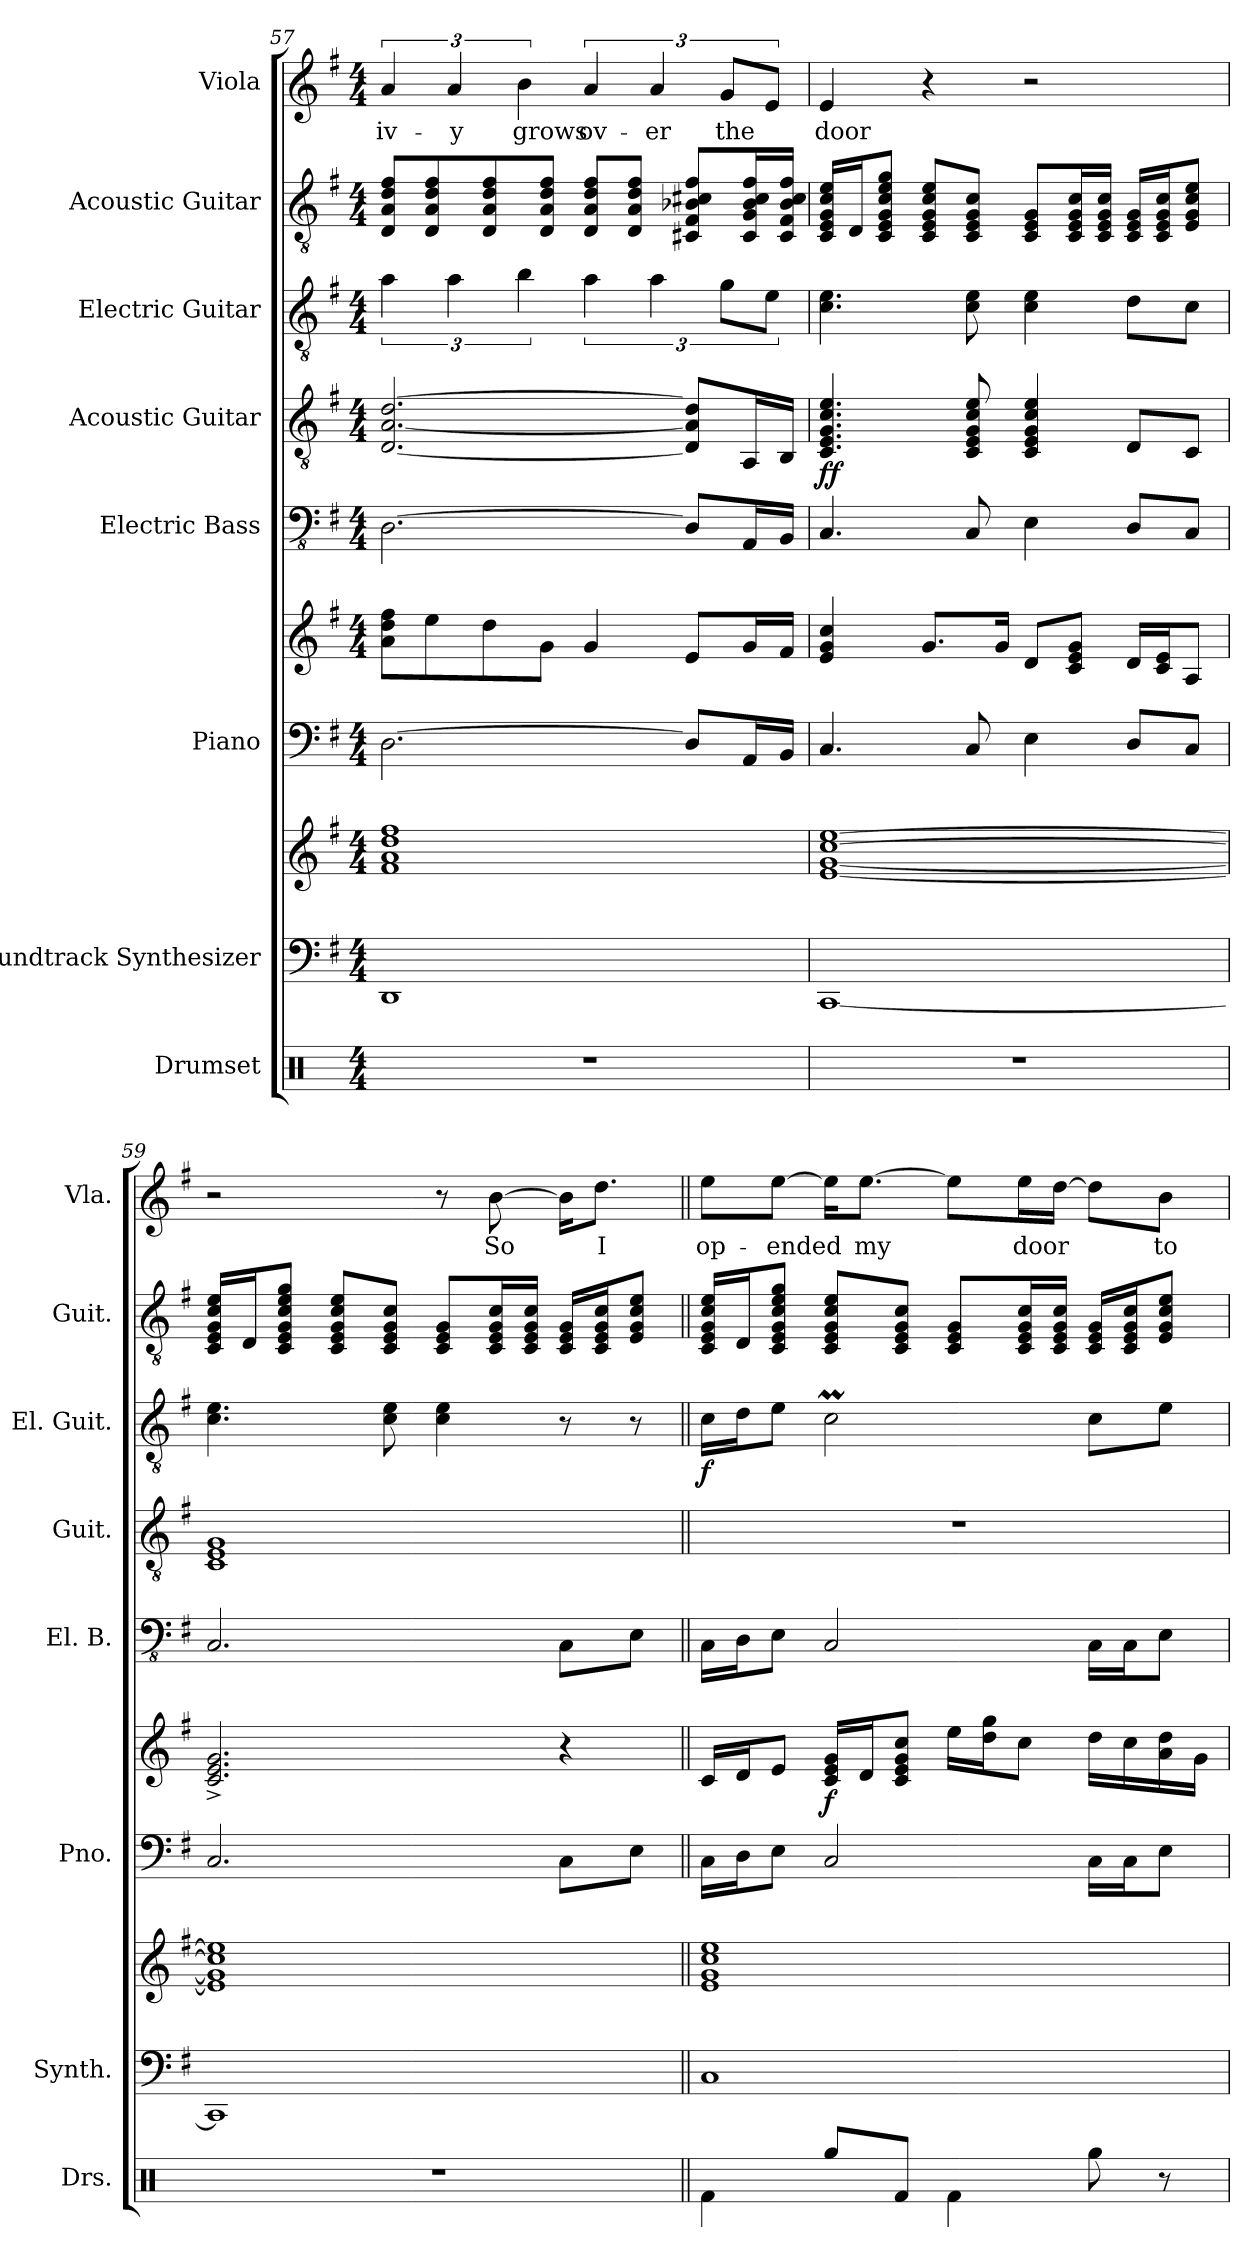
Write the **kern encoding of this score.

**kern	**kern	**kern	**kern	**kern	**dynam	**kern	**kern	**dynam	**kern	**dynam	**kern	**kern	**text
*part8	*part7	*part7	*part6	*part6	*part6	*part5	*part4	*part4	*part3	*part3	*part2	*part1	*part1
*staff10	*staff9	*staff8	*staff7	*staff6	*staff6/7	*staff5	*staff4	*staff4	*staff3	*staff3	*staff2	*staff1	*staff1
*I"Drumset	*I"Soundtrack Synthesizer	*	*I"Piano	*	*	*I"Electric Bass	*I"Acoustic Guitar	*	*I"Electric Guitar	*	*I"Acoustic Guitar	*I"Viola	*
*I'Drs.	*I'Synth.	*	*I'Pno.	*	*	*I'El. B.	*I'Guit.	*	*I'El. Guit.	*	*I'Guit.	*I'Vla.	*
*clefX	*clefF4	*clefG2	*clefF4	*clefG2	*	*clefFv4	*clefGv2	*	*clefGv2	*	*clefGv2	*clefG2	*
*k[]	*k[f#]	*k[f#]	*k[f#]	*k[f#]	*	*k[f#]	*k[f#]	*	*k[f#]	*	*k[f#]	*k[f#]	*
*M4/4	*M4/4	*M4/4	*M4/4	*M4/4	*	*M4/4	*M4/4	*	*M4/4	*	*M4/4	*M4/4	*
=57	=57	=57	=57	=57	=57	=57	=57	=57	=57	=57	=57	=57	=57
1r	1DD	1f# 1a 1dd 1ff#	[2.D\	8a\ 8dd\ 8ff#\L	.	[2.DD\	[2.D/ [2.A/ [2.d/	.	6a\	.	8D/ 8A/ 8d/ 8f#/L	6a/	iv-
.	.	.	.	8ee\	.	.	.	.	.	.	8D/ 8A/ 8d/ 8f#/	.	.
.	.	.	.	.	.	.	.	.	6a\	.	.	6a/	-y
.	.	.	.	8dd\	.	.	.	.	.	.	8D/ 8A/ 8d/ 8f#/	.	.
.	.	.	.	.	.	.	.	.	6b\	.	.	6b\	grows
.	.	.	.	8g\J	.	.	.	.	.	.	8D/ 8A/ 8d/ 8f#/J	.	.
.	.	.	.	4g/	.	.	.	.	6a\	.	8D/ 8A/ 8d/ 8f#/L	6a/	ov-
.	.	.	.	.	.	.	.	.	.	.	8D/ 8A/ 8d/ 8f#/J	.	.
.	.	.	.	.	.	.	.	.	6a\	.	.	6a/	-er
.	.	.	8D/L]	8e/L	.	8DD/L]	8D/] 8A/] 8d/]L	.	.	.	8C#X/ 8F#/ 8B-X/ 8c#X/ 8f#/L	.	.
.	.	.	.	.	.	.	.	.	12g\L	.	.	12g/L	the
.	.	.	16AA/L	16g/L	.	16AAA/L	16AA/L	.	.	.	16C#/ 16G/ 16B-/ 16c#/ 16f#/L	.	.
.	.	.	.	.	.	.	.	.	12e\J	.	.	12e/J	.
.	.	.	16BB/JJ	16f#/JJ	.	16BBB/JJ	16BB/JJ	.	.	.	16C#/ 16F#/ 16B-/ 16c#/ 16f#/JJ	.	.
=58	=58	=58	=58	=58	=58	=58	=58	=58	=58	=58	=58	=58	=58
!	!	!	!	!	!	!	!	!LO:DY:b	!	!	!	!	!
1r	[1CC	[1e [1g [1cc [1ee	4.C/	4e/ 4g/ 4cc/	.	4.CC/	4.C/ 4.E/ 4.G/ 4.c/ 4.e/	ff	4.c\ 4.e\	.	16C/ 16E/ 16G/ 16c/ 16e/LL	4e/	door
.	.	.	.	.	.	.	.	.	.	.	16D/J	.	.
.	.	.	.	.	.	.	.	.	.	.	8C/ 8E/ 8G/ 8c/ 8e/ 8g/J	.	.
.	.	.	.	8.g/L	.	.	.	.	.	.	8C/ 8E/ 8G/ 8c/ 8e/L	4r	.
.	.	.	8C/	.	.	8CC/	8C/ 8E/ 8G/ 8c/ 8e/	.	8c\ 8e\	.	8C/ 8E/ 8G/ 8c/J	.	.
.	.	.	.	16g/Jk	.	.	.	.	.	.	.	.	.
.	.	.	4E\	8d/L	.	4EE\	4C/ 4E/ 4G/ 4c/ 4e/	.	4c\ 4e\	.	8C/ 8E/ 8G/L	2r	.
.	.	.	.	8c/ 8e/ 8g/J	.	.	.	.	.	.	16C/ 16E/ 16G/ 16c/L	.	.
.	.	.	.	.	.	.	.	.	.	.	16C/ 16E/ 16G/ 16c/JJ	.	.
.	.	.	8D/L	16d/LL	.	8DD/L	8D/L	.	8d\L	.	16C/ 16E/ 16G/LL	.	.
.	.	.	.	16c/ 16e/J	.	.	.	.	.	.	16C/ 16E/ 16G/ 16c/J	.	.
.	.	.	8C/J	8A/J	.	8CC/J	8C/J	.	8c\J	.	8E/ 8G/ 8c/ 8e/J	.	.
=59	=59	=59	=59	=59	=59	=59	=59	=59	=59	=59	=59	=59	=59
1r	1CC]	1e] 1g] 1cc] 1ee]	2.C/	2.c/^ 2.e/^ 2.g/^	.	2.CC/	1C 1E 1G	.	4.c\ 4.e\	.	16C/ 16E/ 16G/ 16c/ 16e/LL	2r	.
.	.	.	.	.	.	.	.	.	.	.	16D/J	.	.
.	.	.	.	.	.	.	.	.	.	.	8C/ 8E/ 8G/ 8c/ 8e/ 8g/J	.	.
.	.	.	.	.	.	.	.	.	.	.	8C/ 8E/ 8G/ 8c/ 8e/L	.	.
.	.	.	.	.	.	.	.	.	8c\ 8e\	.	8C/ 8E/ 8G/ 8c/J	.	.
.	.	.	.	.	.	.	.	.	4c\ 4e\	.	8C/ 8E/ 8G/L	8r	.
.	.	.	.	.	.	.	.	.	.	.	16C/ 16E/ 16G/ 16c/L	[8b\	So
.	.	.	.	.	.	.	.	.	.	.	16C/ 16E/ 16G/ 16c/JJ	.	.
.	.	.	8C\L	4r	.	8CC\L	.	.	8r	.	16C/ 16E/ 16G/LL	16b\KL]	.
.	.	.	.	.	.	.	.	.	.	.	16C/ 16E/ 16G/ 16c/J	8.dd\J	I
.	.	.	8E\J	.	.	8EE\J	.	.	8r	.	8E/ 8G/ 8c/ 8e/J	.	.
!!LO:PB:g=z
=60||	=60||	=60||	=60||	=60||	=60||	=60||	=60||	=60||	=60||	=60||	=60||	=60||	=60||
!	!	!	!	!	!	!	!	!	!	!LO:DY:b	!	!	!
4Rf\	1C	1e 1g 1cc 1ee	16C\LL	16c/LL	.	16CC\LL	1r	.	16c\LL	f	16C/ 16E/ 16G/ 16c/ 16e/LL	8ee\L	op-
.	.	.	16D\J	16d/J	.	16DD\J	.	.	16d\J	.	16D/J	.	.
.	.	.	8E\J	8e/J	.	8EE\J	.	.	8e\J	.	8C/ 8E/ 8G/ 8c/ 8e/ 8g/J	[8ee\J	-ended
!	!	!	!	!	!LO:DY:b	!	!	!	!	!	!	!	!
8Rgg/L	.	.	2C/	16c/ 16e/ 16g/LL	f	2CC/	.	.	2cM\	.	8C/ 8E/ 8G/ 8c/ 8e/L	16ee\KL]	.
.	.	.	.	16d/J	.	.	.	.	.	.	.	[8.ee\J	my
8Rf/J	.	.	.	8c/ 8e/ 8g/ 8cc/J	.	.	.	.	.	.	8C/ 8E/ 8G/ 8c/J	.	.
4Rf\	.	.	.	16ee\LL	.	.	.	.	.	.	8C/ 8E/ 8G/L	8ee\L]	.
.	.	.	.	16dd\ 16gg\J	.	.	.	.	.	.	.	.	.
.	.	.	.	8cc\J	.	.	.	.	.	.	16C/ 16E/ 16G/ 16c/L	16ee\L	door
.	.	.	.	.	.	.	.	.	.	.	16C/ 16E/ 16G/ 16c/JJ	[16dd\JJ	.
8Rgg\	.	.	16C\LL	16dd\LL	.	16CC\LL	.	.	8c\L	.	16C/ 16E/ 16G/LL	8dd\L]	.
.	.	.	16C\J	16cc\	.	16CC\J	.	.	.	.	16C/ 16E/ 16G/ 16c/J	.	.
8r	.	.	8E\J	16a\ 16dd\	.	8EE\J	.	.	8e\J	.	8E/ 8G/ 8c/ 8e/J	8b\J	to
.	.	.	.	16g\JJ	.	.	.	.	.	.	.	.	.
=	=	=	=	=	=	=	=	=	=	=	=	=	=
*-	*-	*-	*-	*-	*-	*-	*-	*-	*-	*-	*-	*-	*-
